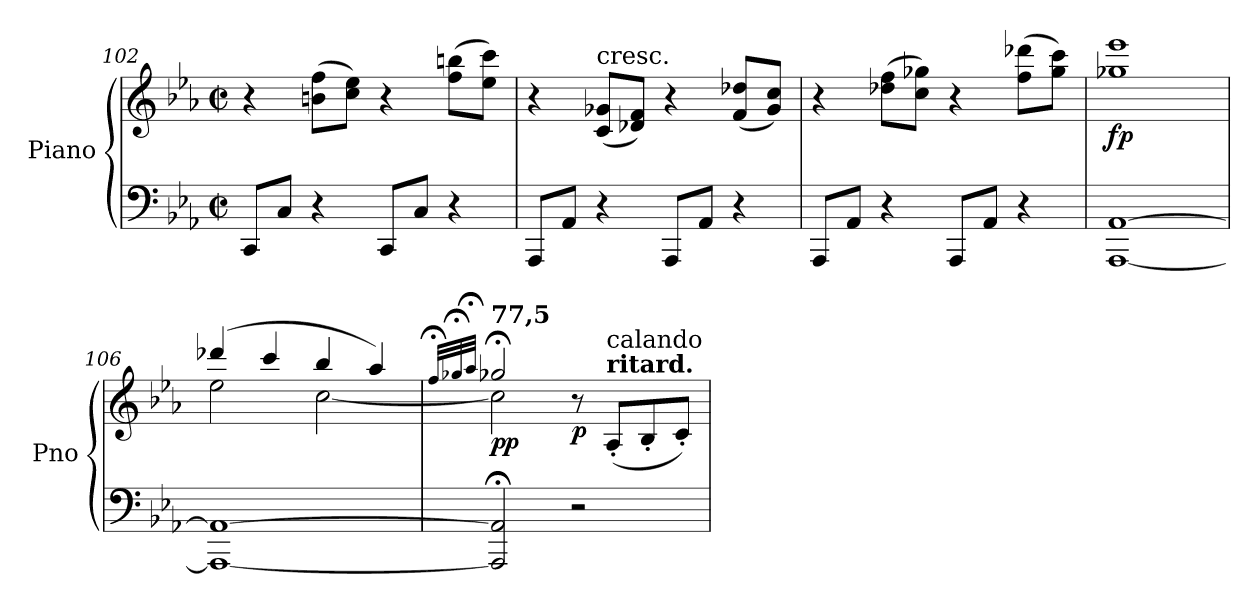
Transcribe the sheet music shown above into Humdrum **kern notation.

**kern	**kern	**dynam
*part1	*part1	*part1
*staff2	*staff1	*staff1/2
*I"Piano	*	*
*I'Pno	*	*
*clefF4	*clefG2	*
*k[b-e-a-]	*k[b-e-a-]	*
*E-:	*E-:	*
*M2/2	*M2/2	*
*met(c|)	*met(c|)	*
=102	=102	=102
8CC/L	4r	.
8C/J	.	.
4r	(>8bn\ 8ff\L	.
.	8cc\ 8ee-\J)	.
8CC/L	4r	.
8C/J	.	.
4r	(>8ff\ 8bbn\L	.
.	8ee-\ 8ccc\J)	.
=103	=103	=103
8AAA-/L	4r	.
8AA-/J	.	.
!	!LO:TX:a:t=cresc.	!
4r	(<8c/ 8g-X/L	.
.	8d-X/ 8f/J)	.
8AAA-/L	4r	.
8AA-/J	.	.
4r	(<8f/ 8dd-X/L	.
.	8g-/ 8cc/J)	.
!!LO:LB:g=z
=104	=104	=104
8AAA-/L	4r	.
8AA-/J	.	.
4r	(>8dd-X\ 8ff\L	.
.	8cc\ 8gg-X\J)	.
8AAA-/L	4r	.
8AA-/J	.	.
4r	(>8ff\ 8ddd-X\L	.
.	8gg-\ 8ccc\J)	.
=105	=105	=105
!	!	!LO:DY:b
[1AAA- [1AA-	1gg-X 1eee-	fp
=106	=106	=106
*	*^	*
1AAA-_ 1AA-_	(>4ddd-X/	2ee-\	.
.	4ccc/	.	.
.	4bb-/	[2cc\	.
.	4aa-/)	.	.
=107	=107	=107	=107
.	32qff;</LLL	.	.
.	32qgg-X;</	.	.
.	32qaa-;</JJJ	.	.
!	!LO:TX:a:B:t=77,5	!	!
!	!	!	!LO:DY:b
2AAA-/];< 2AA-/];<	2gg-;</	2cc\]	pp
!	!	!	!LO:DY:b
2r	8r	2ryy	p
!	!LO:TX:a:B:t=ritard.	!	!
!	!LO:TX:a:t=calando	!	!
.	(>8A-'/L	.	.
.	8B-'/	.	.
.	8c'/J)	.	.
*	*v	*v	*
=	=	=
*-	*-	*-
